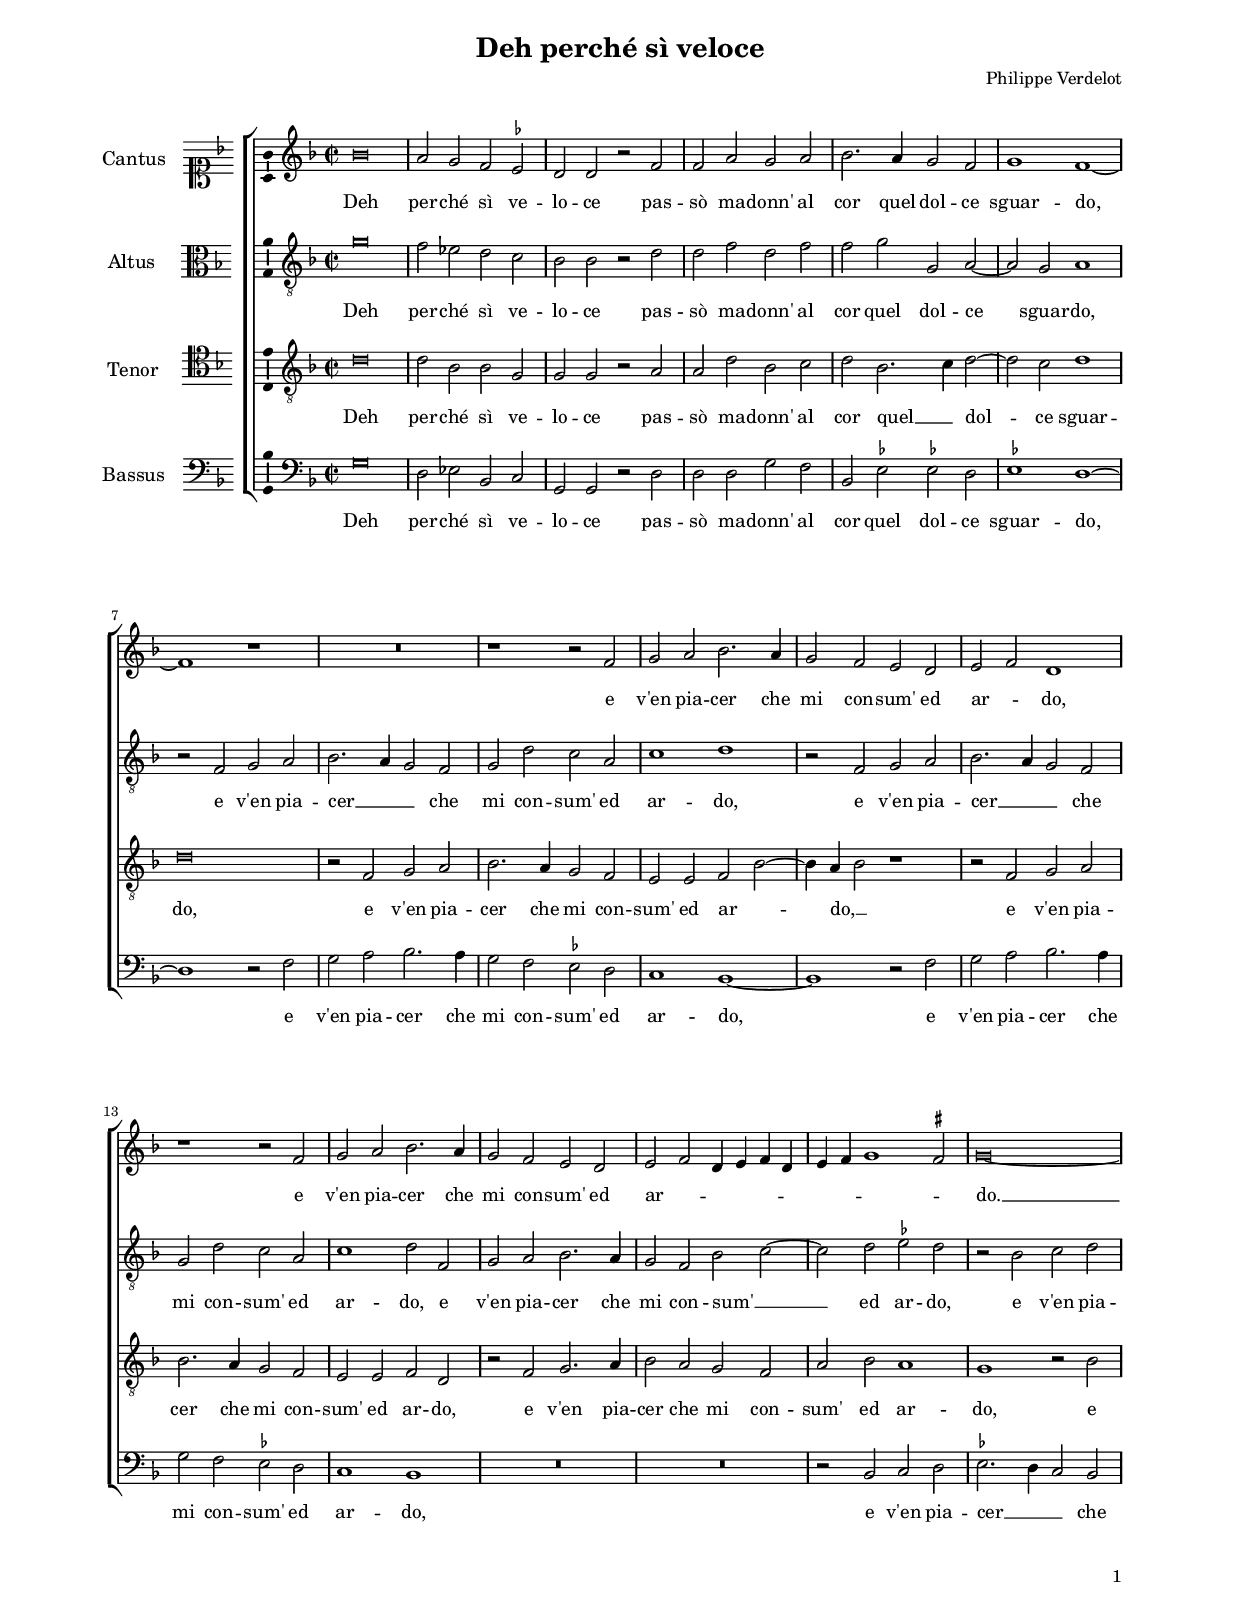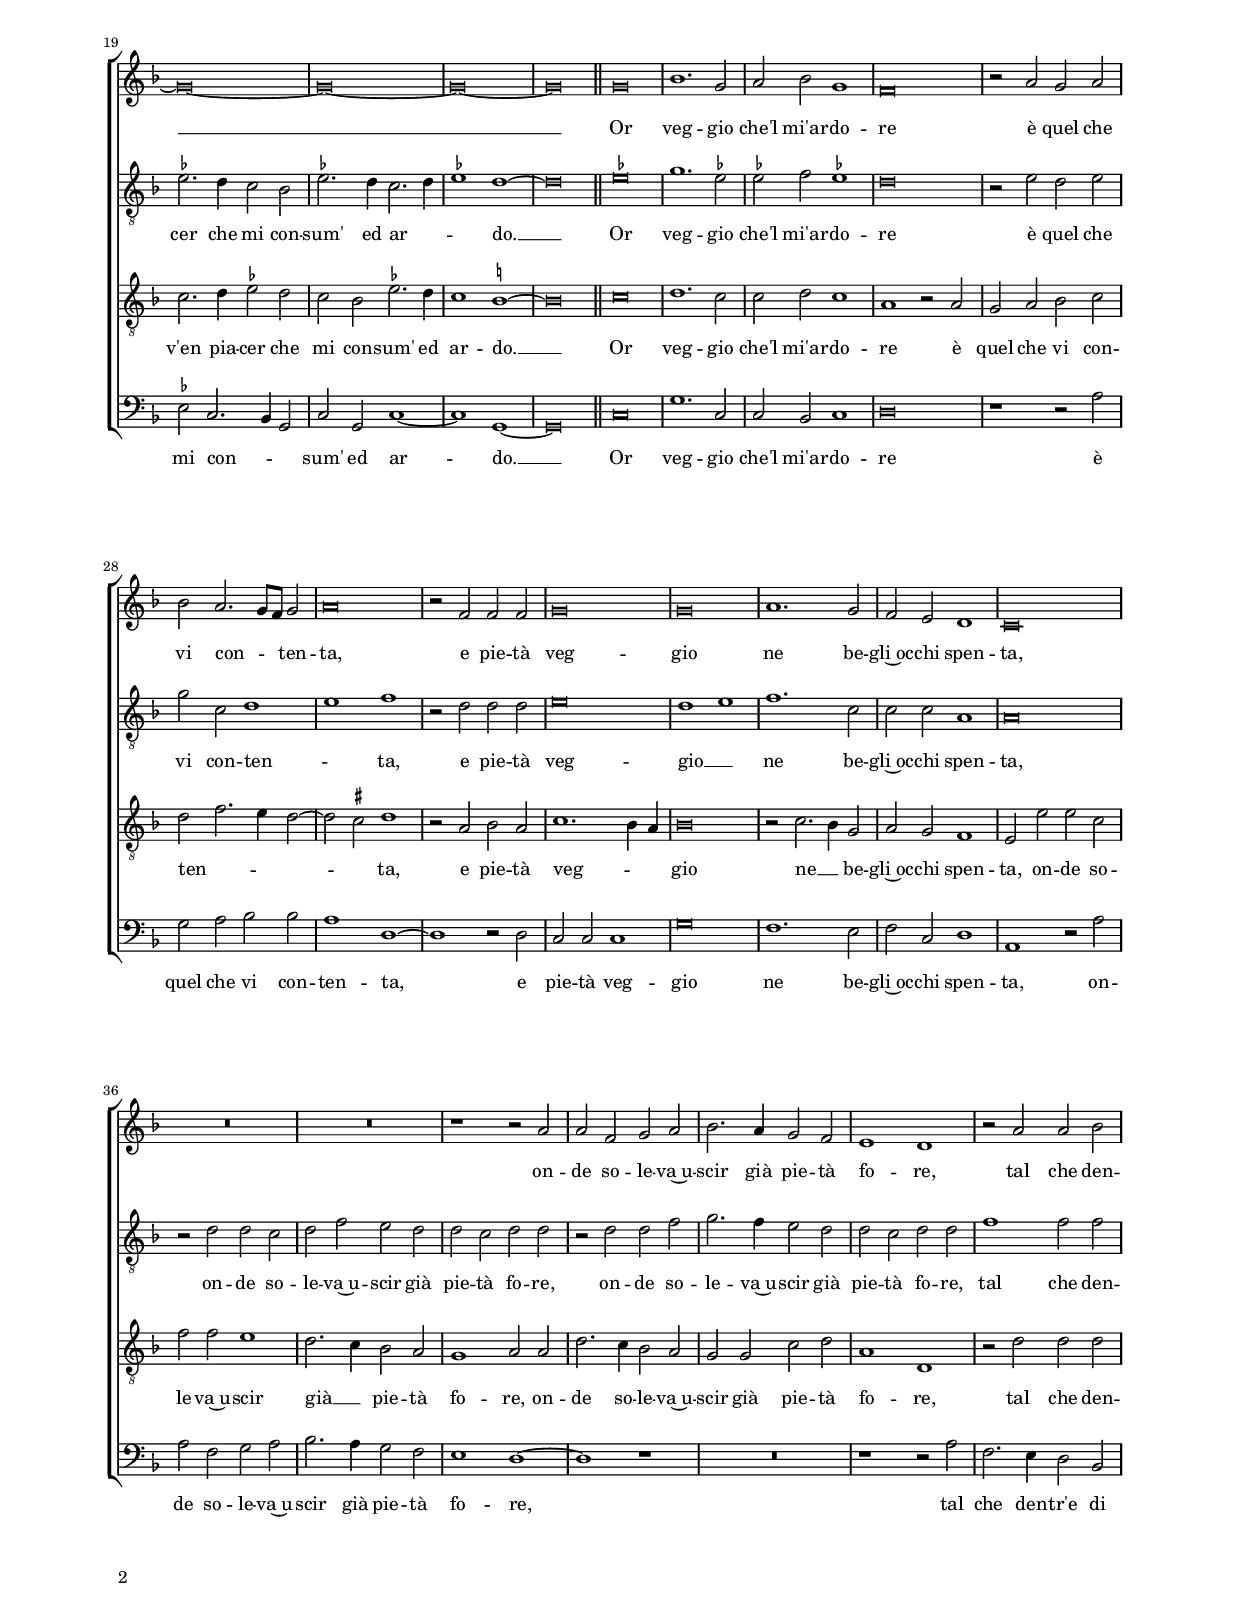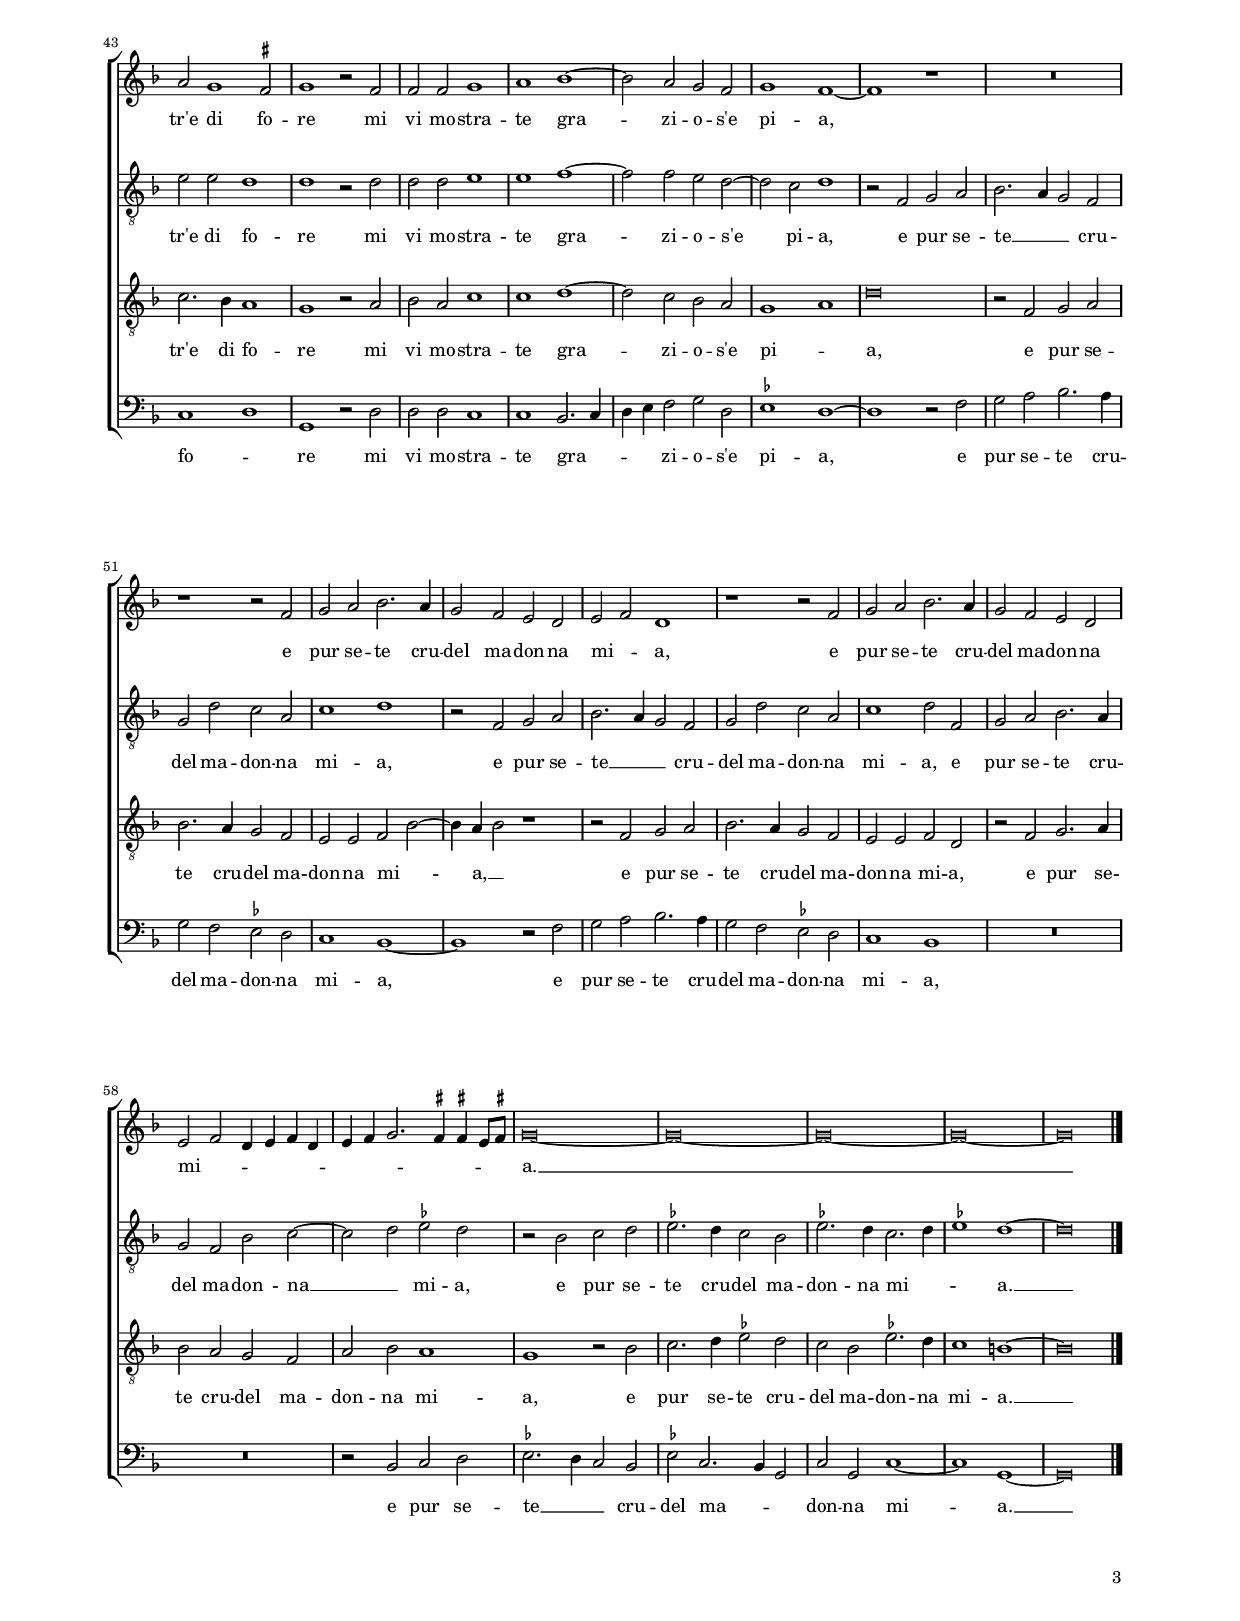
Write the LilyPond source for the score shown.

\header
{
  title="Deh perché sì veloce"
  composer="Philippe Verdelot"
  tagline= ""
}

\version "2.22.0"
\language deutsch
#(set-global-staff-size 15)
% #(set-default-paper-size "letter")
#(ly:set-option 'point-and-click #f)

	
global = {
    % \set Staff.autoBeaming = ##f        
	\key f \major
	\time 2/2 \set Score.measureLength = #(ly:make-moment 2/1)
    \set Score.tempoHideNote = ##t
    \tempo 2 = 90
    \skip 1*2*22 \bar "||"
    \skip 1*2*42 \bar "|."
	}

	ficta = { \once \set suggestAccidentals = ##t }
	
	forget = #(define-music-function (music) (ly:music?) #{
		\accidentalStyle forget
		$music
		\accidentalStyle default
		#})



\paper
	{
	top-margin = 2 \cm
	bottom-margin = 1.4 \cm
	left-margin = 2 \cm
	right-margin = 2 \cm
	ragged-bottom = ##f
	ragged-last-bottom = ##f
	print-page-number = ##f
	system-system-spacing = #'((basic-distance . 17) (minimum-distance . 14) (padding . 6) (strechability . 150))
        oddFooterMarkup=\markup   \fill-line { "" \fromproperty #'page:page-number-string }
        evenFooterMarkup=\markup  \fill-line { \fromproperty #'page:page-number-string "" }
        last-bottom-spacing = #'((basic-distance . 11) (minimum-distance . 7) (padding . 4))
	systems-per-page = 3
    page-count = 3        
%	min-systems-per-page = 3
	}


incipitcantus = \markup { \score {
	{
	\set Staff.instrumentName = \markup { \fontsize #1 "Cantus" }
	\key f \major
	\clef soprano
	s4 \bar ""
	}
	\layout  {
	raggedright = ##t
	indent = 1.6 \cm
	line-width = 2.2\cm
	\context { \Staff \remove Time_signature_engraver }
	\override Staff.Clef.Y-extent = #'(0 . 0)
	}} \hspace #1 }
	
      
incipitaltus = \markup { \score {
	{
	\set Staff.instrumentName = \markup { \fontsize #1 "Altus" }
	\key f \major
	\clef alto
	s4 \bar ""
	}
	\layout  {
	raggedright = ##t
	indent = 1.6 \cm
	line-width = 2.2\cm
	\context { \Staff \remove Time_signature_engraver }
	\override Staff.Clef.Y-extent = #'(0 . 0)
	}} \hspace #1 }


incipittenor = \markup { \score {
	{
	\set Staff.instrumentName = \markup { \fontsize #1 "Tenor" }
	\key f \major
	\clef tenor
	s4 \bar ""
	}
	\layout  {
	raggedright = ##t
	indent = 1.6 \cm
	line-width = 2.2\cm
	\context { \Staff \remove Time_signature_engraver }
	\override Staff.Clef.Y-extent = #'(0 . 0)
	}} \hspace #1 }


incipitbassus = \markup { \score {
	{
	\set Staff.instrumentName = \markup { \fontsize #1 "Bassus" }
	\key f \major
	\clef bass
	s4 \bar ""
	}
	\layout  {
	raggedright = ##t
	indent = 1.6 \cm
	line-width = 2.2\cm
	\context { \Staff \remove Time_signature_engraver }
	\override Staff.Clef.Y-extent = #'(0 . 0)
	}} \hspace #1 }


cantus =  \relative c''
	{
	b\breve
	a2 g f \ficta es
	d2 d r f
	f2 a g a
%5
	b2. a4 g2 f |
	g1 f~
	f1 r
	R\breve
	r1 r2 f
%10
	g2 a b2. a4 |
	g2 f e d
	e2 f d1
	r1 r2 f
	g2 a b2. a4
%15
	g2 f e d |
	e2 f d4 e f d
	e4 f g1 \ficta fis2
	g\breve~
    g\breve~
%20
    g\breve~
    g\breve~
    g\breve |
	g\breve
	b1. g2 |
%25
    a2 b g1
	f\breve
	r2 a g a
	b2 a2. g8 f g2
	a\breve |
%30
    r2 f f f
	g\breve
	g\breve
	a1. g2
	f2 e d1 |
%35
    c\breve
	R\breve
	R\breve
	r1 r2 a'
	a2 f g a |
%40
    b2. a4 g2 f
	e1 d
	r2 a' a b
	a2 g1 \ficta fis2
	g1 r2 f |
%45
    f2 f g1
	a1 b~
	b2 a g f
	g1 f~
	f1 r |
%50
    R\breve
	r1 r2 f
	g2 a b2. a4
	g2 f e d
	e2 f d1 |
%55
    r1 r2 f
	g2 a b2. a4
	g2 f e d
	e2 f d4 e f d
	e4 f g2. \ficta fis4 \ficta fis! e8 \ficta fis! |
%60
    g\breve~
    g\breve~
    g\breve~
    g\breve~
    g\breve |
	}


altus =  \relative c'
    {
	g'\breve
	f2 es d c
	b2 b r d
	d2 f d f
%5
	f2 g g, a~ |
	a2 g a1
	r2 f g a
	b2. a4 g2 f
	g2 d' c a
%10
	c1 d |
	r2 f, g a
	b2. a4 g2 f
	g2 d' c a
	c1 d2 f,
%15
	g2 a b2. a4 |
	g2 f b c~
	c2 d \ficta es d
	r2 b c d
	\ficta es2. d4 c2 b
%20
	\ficta es2. d4 c2. d4 |
	\ficta es1 d~
	d\breve |
	\ficta es\breve
	g1. \ficta es2
%25
	\ficta es2 f \ficta es!1 |
	d\breve
	r2 e d e
	g2 c, d1
	e1 f
%30
	r2 d d d |
	e\breve
	d1 e
	f1. c2
	c2 c a1
%35
	a\breve |
	r2 d d c
	d2 f e d
	d2 c d d
	r2 d d f
%40
	g2. f4 e2 d |
	d2 c d d
	f1 f2 f
	e2 e d1
	d1 r2 d
%45
	d2 d e1 |
	e1 f~
	f2 f e d~
	d2 c d1
	r2 f, g a
%50
	b2. a4 g2 f |
    g2 d' c a
	c1 d
	r2 f, g a
	b2. a4 g2 f
%55
	g2 d' c a |
	c1 d2 f, 
	g2 a b2. a4
	g2 f b c~
	c2 d \ficta es d
%60
	r2 b c d |
	\ficta es2. d4 c2 b
	\ficta es2. d4 c2. d4
	\ficta es1 d~
	d\breve |
	}


tenor =  \relative c'
	{
	d\breve
	d2 b b g
	g2 g r a
	a2 d b c
%5
	d2 b2. c4 d2~ |
	d2 c d1
	d\breve
	r2 f, g a
	b2. a4 g2 f
%10
	e2 e f b~ |
	b4 a b2 r1
	r2 f g a
	b2. a4 g2 f
	e2 e f d
%15
	r2 f g2. a4 |
	b2 a g f
    a2 b a1	
	g1 r2 b
	c2. d4 \ficta es2 d
%20
	c2 b \ficta es2. d4 |
	c1 \ficta h1~
	\ficta h\breve |
	c\breve
	d1. c2
%25
	c2 d c1 |
	a1 r2 a
	g2 a b c
	d2 f2. e4 d2~
	d2 \ficta cis d1
%30
	r2 a b a |
	c1. b4 a
	b\breve
	r2 c2. b4 g2
	a2 g f1
%35
	e2 e' e c |
	f2 f e1
	d2. c4 b2 a
	g1 a2 a
	d2. c4 b2 a
%40
	g2 g c d |
	a1 d,
	r2 d' d d
	c2. b4 a1
	g1 r2 a
%45
	b2 a c1 |
	c1 d~
	d2 c b a
	g1 a
	d\breve
%50
	r2 f, g a |
	b2. a4 g2 f
	e2 e f b~
	b4 a b2 r1
	r2 f g a
%55
	b2. a4 g2 f |
	e2 e f d
	r2 f g2. a4
	b2 a g f
	a2 b a1
%60
	g1 r2 b |
	c2. d4 \ficta es2 d
	c2 b \ficta es2. d4
	c1 h~
	h\breve |
	}


bassus  =  \relative c
	{
	g'\breve
	d2 es b c
	g2 g r d'
	d2 d g f
%5
	b,2 \ficta es \ficta es! d |
	\ficta es1 d~
	d1 r2 f
	g2 a b2. a4
	g2 f \ficta es d
%10
	c1 b~ |
	b1 r2 f'
	g2 a b2. a4
	g2 f \ficta es d
	c1 b
%15
	R\breve |
	R\breve
	r2 b c d
	\ficta es2. d4 c2 b
	\ficta es2 c2. b4 g2
%20
	c2 g c1~ |
	c1 g~
	g\breve |
	c\breve
	g'1. c,2
%25
	c2 b c1 |
	d\breve
	r1 r2 a'
	g2 a b b
	a1 d,~
%30
	d1 r2 d |
	c2 c c1
	g'\breve
	f1. e2
	f2 c d1
%35
	a1 r2 a' |
	a2 f g a
	b2. a4 g2 f
	e1 d~
	d1 r
%40
	R\breve |
	r1 r2 a'
	f2. e4 d2 b
	c1 d
	g,1 r2 d'
%45
	d2 d c1 |
	c1 b2. c4
	d4 e f2 g d
	\ficta es1 d~
	d1 r2 f
%50
	g2 a b2. a4 |
	g2 f \ficta es d
	c1 b~
	b1 r2 f'
	g2 a b2. a4
%55
	g2 f \ficta es d |
	c1 b
	R\breve
	R\breve
	r2 b c d
%60
	\ficta es2. d4 c2 b |
	\ficta es2 c2. b4 g2
	c2 g c1~
	c1 g~
	g\breve |
	}

lyricscantus = \lyricmode {
	Deh per -- ché sì ve -- lo -- ce
    pas -- sò ma -- donn' al cor quel dol -- ce sguar -- do,
    e v'en pia -- cer che mi con -- sum' ed ar -- _ do,
    e v'en pia -- cer che mi con -- sum' ed ar -- _ _ _ _ _ _ _ _ _ do. __
    Or veg -- gio che'l mi'ar -- do -- re
    è quel che vi con -- _ _ ten -- ta,
    e pie -- tà veg -- gio ne be -- gli~oc -- chi spen -- ta,
    on -- de so -- le -- va~u -- scir già pie -- tà fo -- re,
    tal che den -- tr'e di fo -- re
    mi vi mo -- stra -- te gra -- zi -- o -- s'e pi -- a,
    e pur se -- te cru -- del ma -- don -- na mi -- _ a,
    e pur se -- te cru -- del ma -- don -- na mi -- _ _ _ _ _ _ _ _ _ _ _ _ a. __
	}


lyricsaltus = \lyricmode {
	Deh per -- ché sì ve -- lo -- ce
    pas -- sò ma -- donn' al cor quel dol -- ce sguar -- do,
    e v'en pia -- cer __ _ _ che mi con -- sum' ed ar -- do,
    e v'en pia -- cer __ _ _ che mi con -- sum' ed ar -- do,
    e v'en pia -- cer che mi con -- sum' __ _ ed ar -- do,
    e v'en pia -- cer che mi con -- sum' ed ar -- _ _ do. __
    Or veg -- gio che'l mi'ar -- do -- re
    è quel che vi con -- ten -- _ ta,
    e pie -- tà veg -- gio __ _ ne be -- gli~oc -- chi spen -- ta,
    on -- de so -- le -- va~u -- scir già pie -- tà fo -- re,
    on -- de so -- le -- va~u -- scir già pie -- tà fo -- re,
    tal che den -- tr'e di fo -- re
    mi vi mo -- stra -- te gra -- zi -- o -- s'e pi -- a,
    e pur se -- te __ _ _ cru -- del ma -- don -- na mi -- a,
    e pur se -- te __ _ _ cru -- del ma -- don -- na mi -- a,
    e pur se -- te cru -- del ma -- don -- na __ _ mi -- a,
    e pur se -- te cru -- del ma -- don -- na mi -- _ _ a. __
	}


lyricstenor = \lyricmode {
	Deh per -- ché sì ve -- lo -- ce
    pas -- sò ma -- donn' al cor quel __ _ dol -- ce sguar -- do,
    e v'en pia -- cer che mi con -- sum' ed ar -- _ do, __ _
    e v'en pia -- cer che mi con -- sum' ed ar -- do,
    e v'en pia -- cer che mi con -- sum' ed ar -- do,
    e v'en pia -- cer che mi con -- sum' ed ar -- do. __
    Or veg -- gio che'l mi'ar -- do -- re
    è quel che vi con -- ten -- _ _ _ _ ta,
    e pie -- tà veg -- _ _ gio ne __ _ be -- gli~oc -- chi spen -- ta,
    on -- de so -- le -- va~u -- scir già __ _ pie -- tà fo -- re,
    on -- de so -- le -- va~u -- scir già pie -- tà fo -- re,
    tal che den -- tr'e di fo -- re
    mi vi mo -- stra -- te gra -- zi -- o -- s'e pi -- _ a,
    e pur se -- te cru -- del ma -- don -- na mi -- _ a, __ _
    e pur se -- te cru -- del ma -- don -- na mi -- a,
    e pur se -- te cru -- del ma -- don -- na mi -- a,
    e pur se -- te cru -- del ma -- don -- na mi -- a. __
	}


lyricsbassus = \lyricmode {
	Deh per -- ché sì ve -- lo -- ce
    pas -- sò ma -- donn' al cor quel dol -- ce sguar -- do,
    e v'en pia -- cer che mi con -- sum' ed ar -- do,
    e v'en pia -- cer che mi con -- sum' ed ar -- do,
    e v'en pia -- cer __ _ _ che mi con -- _ _ sum' ed ar -- do. __
    Or veg -- gio che'l mi'ar -- do -- re
    è quel che vi con -- ten -- ta,
    e pie -- tà veg -- gio ne be -- gli~oc -- chi spen -- ta,
    on -- de so -- le -- va~u -- scir già pie -- tà fo -- re,
    tal che den -- tr'e di fo -- _ re
    mi vi mo -- stra -- te gra -- _ _ _ zi -- o -- s'e pi -- a,
    e pur se -- te cru -- del ma -- don -- na mi -- a,
    e pur se -- te cru -- del ma -- don -- na mi -- a,
    e pur se -- te __ _ _ cru -- del ma -- _ _ don -- na mi -- a. __
	}


\score
{  
	% \transpose {
	\new ChoirStaff \with { \override StaffGrouper.staff-staff-spacing.basic-distance = #12 }
	<<

	\new Staff << \global
	\new Voice="v1" {
		\set Staff.instrumentName=\incipitcantus
        %       \set Staff.instrumentName="S"
		\set Staff.midiInstrument = "reed organ"
		\clef "violin"
		\cantus }
	\new Lyrics \lyricsto "v1" {\lyricscantus }
	>>


	\new Staff << \global
	\new Voice="v2" {
		\set Staff.instrumentName=\incipitaltus
        %       \set Staff.instrumentName="A"
		\set Staff.midiInstrument = "reed organ"
        \clef "G_8"
		\altus}
	\new Lyrics \lyricsto "v2" {\lyricsaltus }
	>>


	\new Staff << \global
	\new Voice="v3" {
		\set Staff.instrumentName=\incipittenor
        %       \set Staff.instrumentName="T"
		\set Staff.midiInstrument = "reed organ"
		\clef "G_8"
		\tenor }
	\new Lyrics \lyricsto "v3" {\lyricstenor }
	>>


	\new Staff << \global
	\new Voice="v4" {
		\set Staff.instrumentName=\incipitbassus
        %       \set Staff.instrumentName="B"
		\set Staff.midiInstrument = "reed organ"
		\clef "bass" 
		\bassus }
	\new Lyrics \lyricsto "v4" {\lyricsbassus}
	>>

	>>
	% } % transpose

	\layout
	{
	indent = 2.3 \cm
	\context { \Lyrics \override VerticalAxisGroup.nonstaff-relatedstaff-spacing.padding = #2 }
%	\context { \Lyrics \override LyricText.font-size = #1 }
	\context { \Staff \override TimeSignature.break-visibility = #end-of-line-invisible }
    \context { \Staff \consists "Ambitus_engraver" }
%   \context { \Staff \consists "Custos_engraver" \override Custos.style = #'mensural }
	\context { \Score \override BarNumber.padding = #2 }
	\context { \Voice \override NoteHead.style = #'baroque }
	}

\midi
	{
	}
	
}


% EOF
